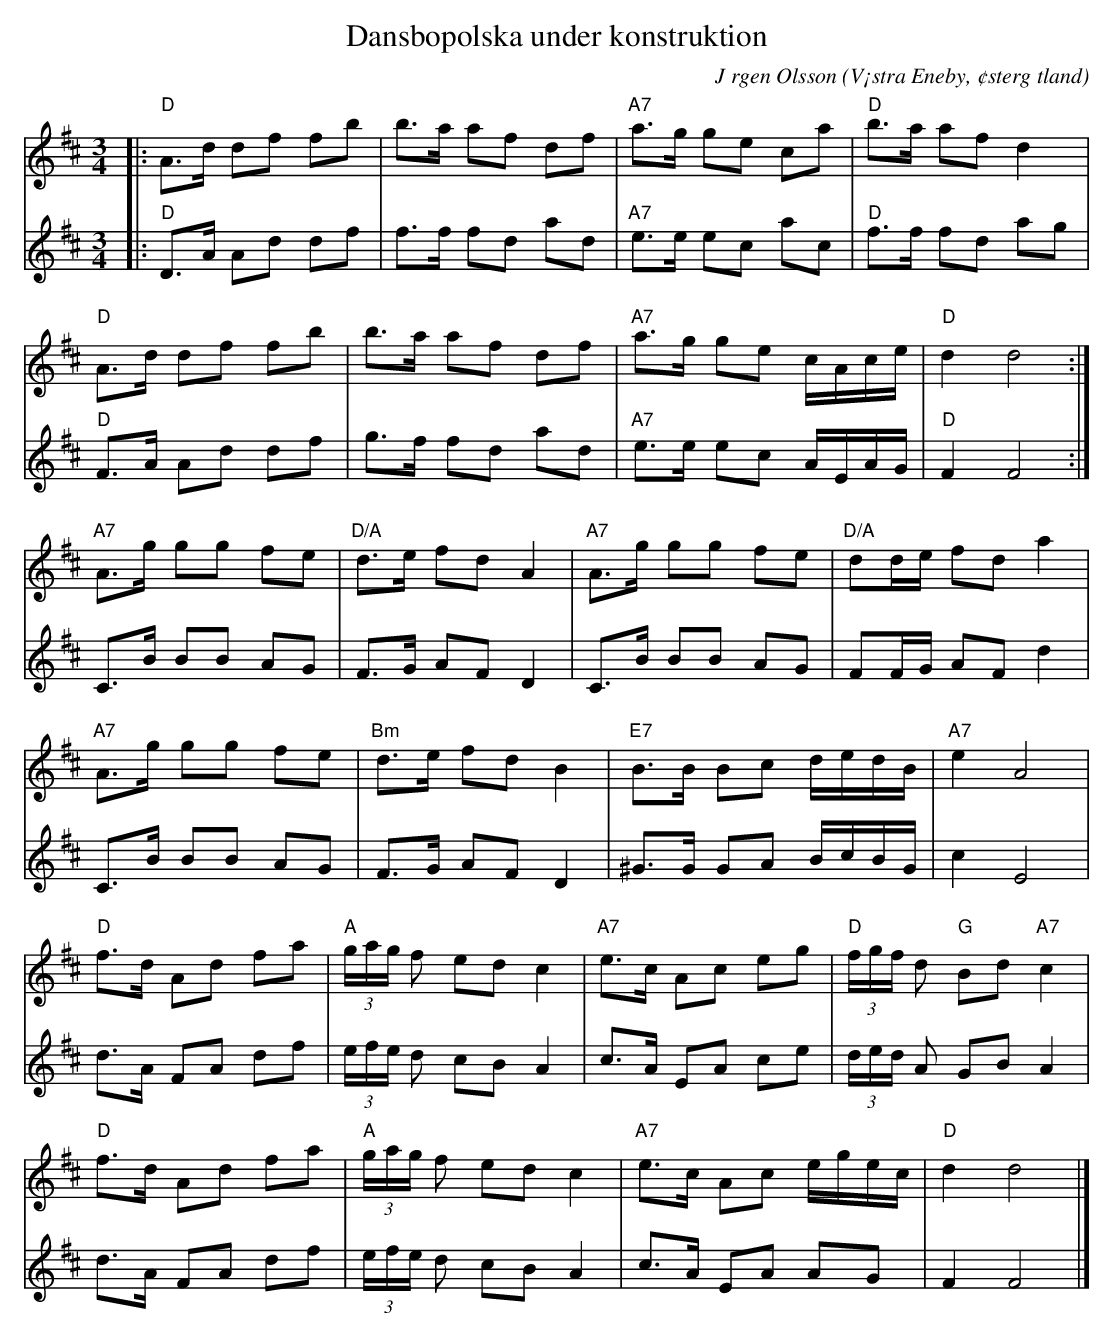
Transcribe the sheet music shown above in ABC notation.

X:1
T:Dansbopolska under konstruktion
C:J rgen Olsson
O:V¡stra Eneby, ¢sterg tland
M:3/4
L:1/8
K:D
V:1
|:"D"A>d df fb|b>a af df|"A7"a>g ge ca|"D"b>a af d2|
"D"A>d df fb|b>a af df|"A7"a>g ge c/A/c/e/|"D"d2 d4:|
"A7"A>g gg fe|"D/A"d>e fd A2|"A7"A>g gg fe|"D/A" dd/e/ fd a2|
"A7"A>g gg fe|"Bm"d>e fd B2|"E7"B>B Bc d/e/d/B/|"A7" e2 A4|
"D"f>d Ad fa|"A"(3g/a/g/ f ed c2|"A7"e>c Ac eg|"D"(3f/g/f/ d "G"Bd "A7"c2|
"D"f>d Ad fa|"A"(3g/a/g/ f ed c2|"A7"e>c Ac e/g/e/c/|"D"d2 d4 |]
V:2
|:"D"D>A Ad df|f>f fd ad|"A7"e>e ec ac|"D"f>f fd ag|
"D"F>A Ad df|g>f fd ad|"A7"e>e ec A/E/A/G/|"D"F2 F4:|
C>B BB AG|F>G AF D2|C>B BB AG| FF/G/ AF d2|
C>B BB AG|F>G AF D2|^G>G GA B/c/B/G/| c2 E4|
d>A FA df|(3e/f/e/ d cB A2|c>A EA ce|(3d/e/d/ A GB A2|
d>A FA df|(3e/f/e/ d cB A2|c>A EA AG|F2 F4 |]
